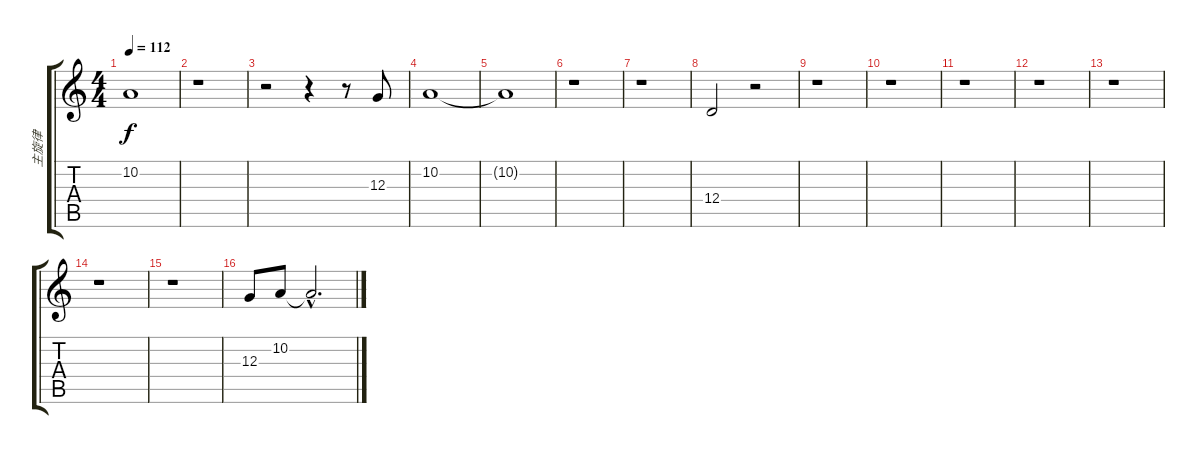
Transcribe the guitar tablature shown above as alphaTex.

\track ("主旋律" "主旋律") {instrument voiceoohs}
\staff {score tabs}
\tuning (E4 B3 G3 D3 A2 E2) {hide}
\ts (4 4)
\tempo 112
\clef g2
\ks c
10.2{t}.1{dy f} |
r.1 |
r.2 r.4 r.8 12.3.8 |
10.2.1 |
10.2{t}.1 |
r.1 |
r.1 |
12.4.2 r.2 |
r.1 |
r.1 |
r.1 |
r.1 |
r.1 |
r.1 |
r.1 |
12.3.8 10.2.8 10.2{hac t}.2{d}
